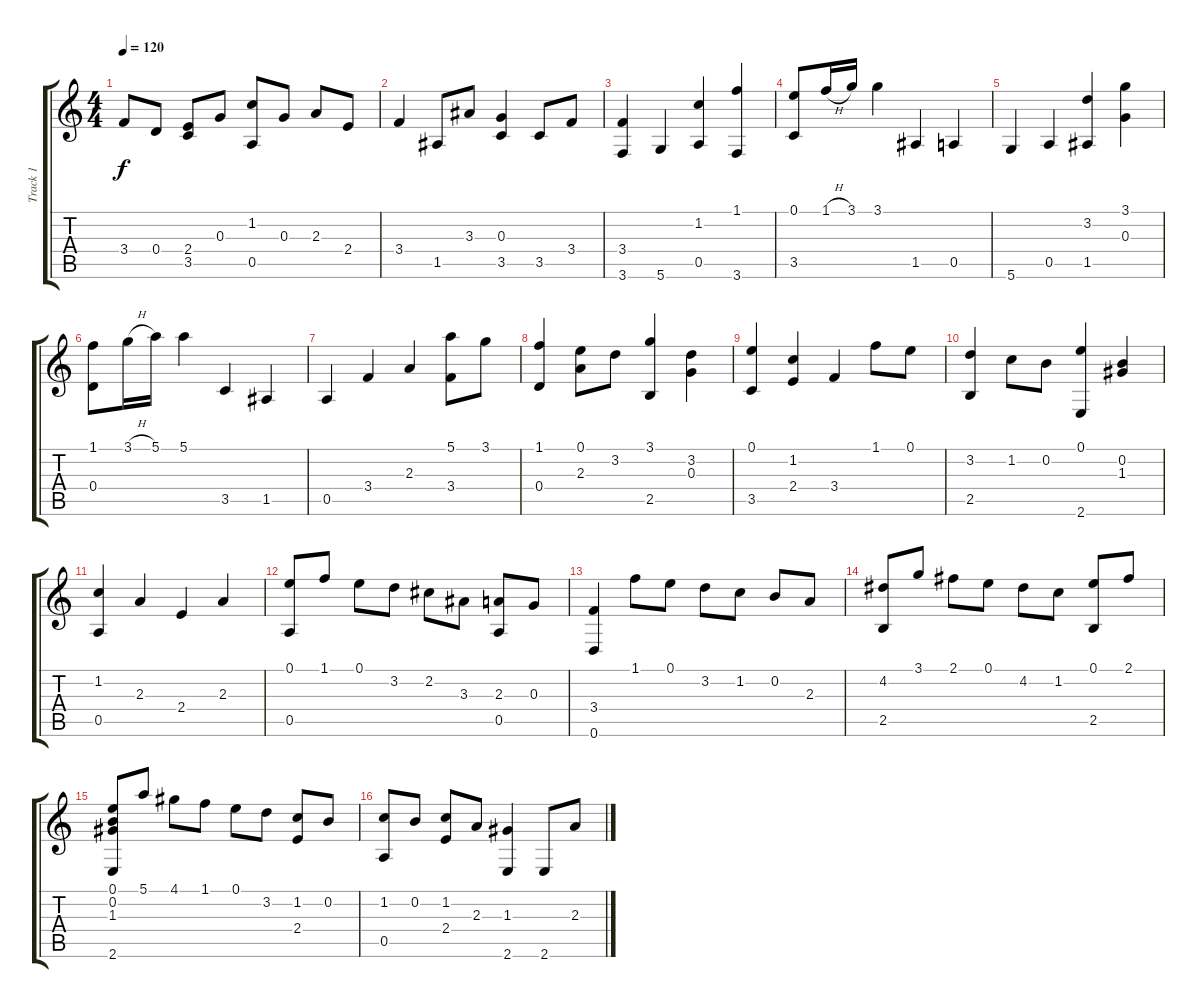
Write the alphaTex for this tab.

\track ("Track 1" "Track 1") {instrument acousticguitarsteel}
\staff {score tabs}
\tuning (E4 B3 G3 D3 A2 D2) {hide}
\ts (4 4)
\tempo 120
\clef g2
\ks c
3.4.8{dy f} 0.4.8 (2.4 3.5).8 0.3.8 (1.2 0.5).8 0.3.8 2.3.8 2.4.8 |
3.4.4 1.5.8 3.3.8 (0.3 3.5).4 3.5.8 3.4.8 |
(3.4 3.6).4 5.6.4 (1.2 0.5).4 (1.1 3.6).4 |
(0.1 3.5).8 1.1{h}.16 3.1.16 3.1.4 1.5.4 0.5.4 |
5.6.4 0.5.4 (3.2 1.5).4 (3.1 0.3).4 |
(1.1 0.4).8 3.1{h}.16 5.1.16 5.1.4 3.5.4 1.5.4 |
0.5.4 3.4.4 2.3.4 (5.1 3.4).8 3.1.8 |
(1.1 0.4).4 (0.1 2.3).8 3.2.8 (3.1 2.5).4 (3.2 0.3).4 |
(0.1 3.5).4 (1.2 2.4).4 3.4.4 1.1.8 0.1.8 |
(3.2 2.5).4 1.2.8 0.2.8 (0.1 2.6).4 (0.2 1.3).4 |
(1.2 0.5).4 2.3.4 2.4.4 2.3.4 |
(0.1 0.5).8 1.1.8 0.1.8 3.2.8 2.2.8 3.3.8 (2.3 0.5).8 0.3.8 |
(3.4 0.6).4 1.1.8 0.1.8 3.2.8 1.2.8 0.2.8 2.3.8 |
(4.2 2.5).8 3.1.8 2.1.8 0.1.8 4.2.8 1.2.8 (0.1 2.5).8 2.1.8 |
(0.1 0.2 1.3 2.6).8 5.1.8 4.1.8 1.1.8 0.1.8 3.2.8 (1.2 2.4).8 0.2.8 |
(1.2 0.5).8 0.2.8 (1.2 2.4).8 2.3.8 (1.3 2.6).4 2.6.8 2.3.8
